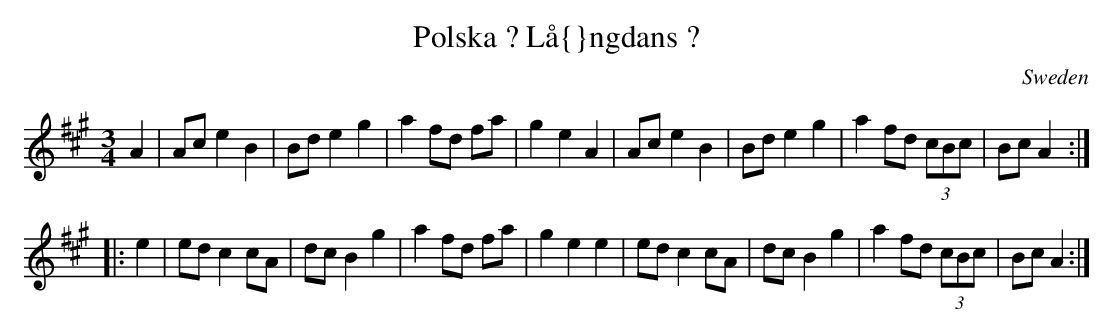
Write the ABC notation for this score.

X:1
T:Polska ? L\aa{}ngdans ?
O:Sweden
M:3/4
K:A
A2|Ace2B2|Bde2g2|a2fd fa|g2e2A2|\
Ace2B2|Bde2g2|a2fd (3cBc|BcA2:|
|:e2|\
edc2cA|dcB2g2|a2fd fa|g2e2e2|\
edc2cA|dcB2g2|a2fd (3cBc|BcA2:|
